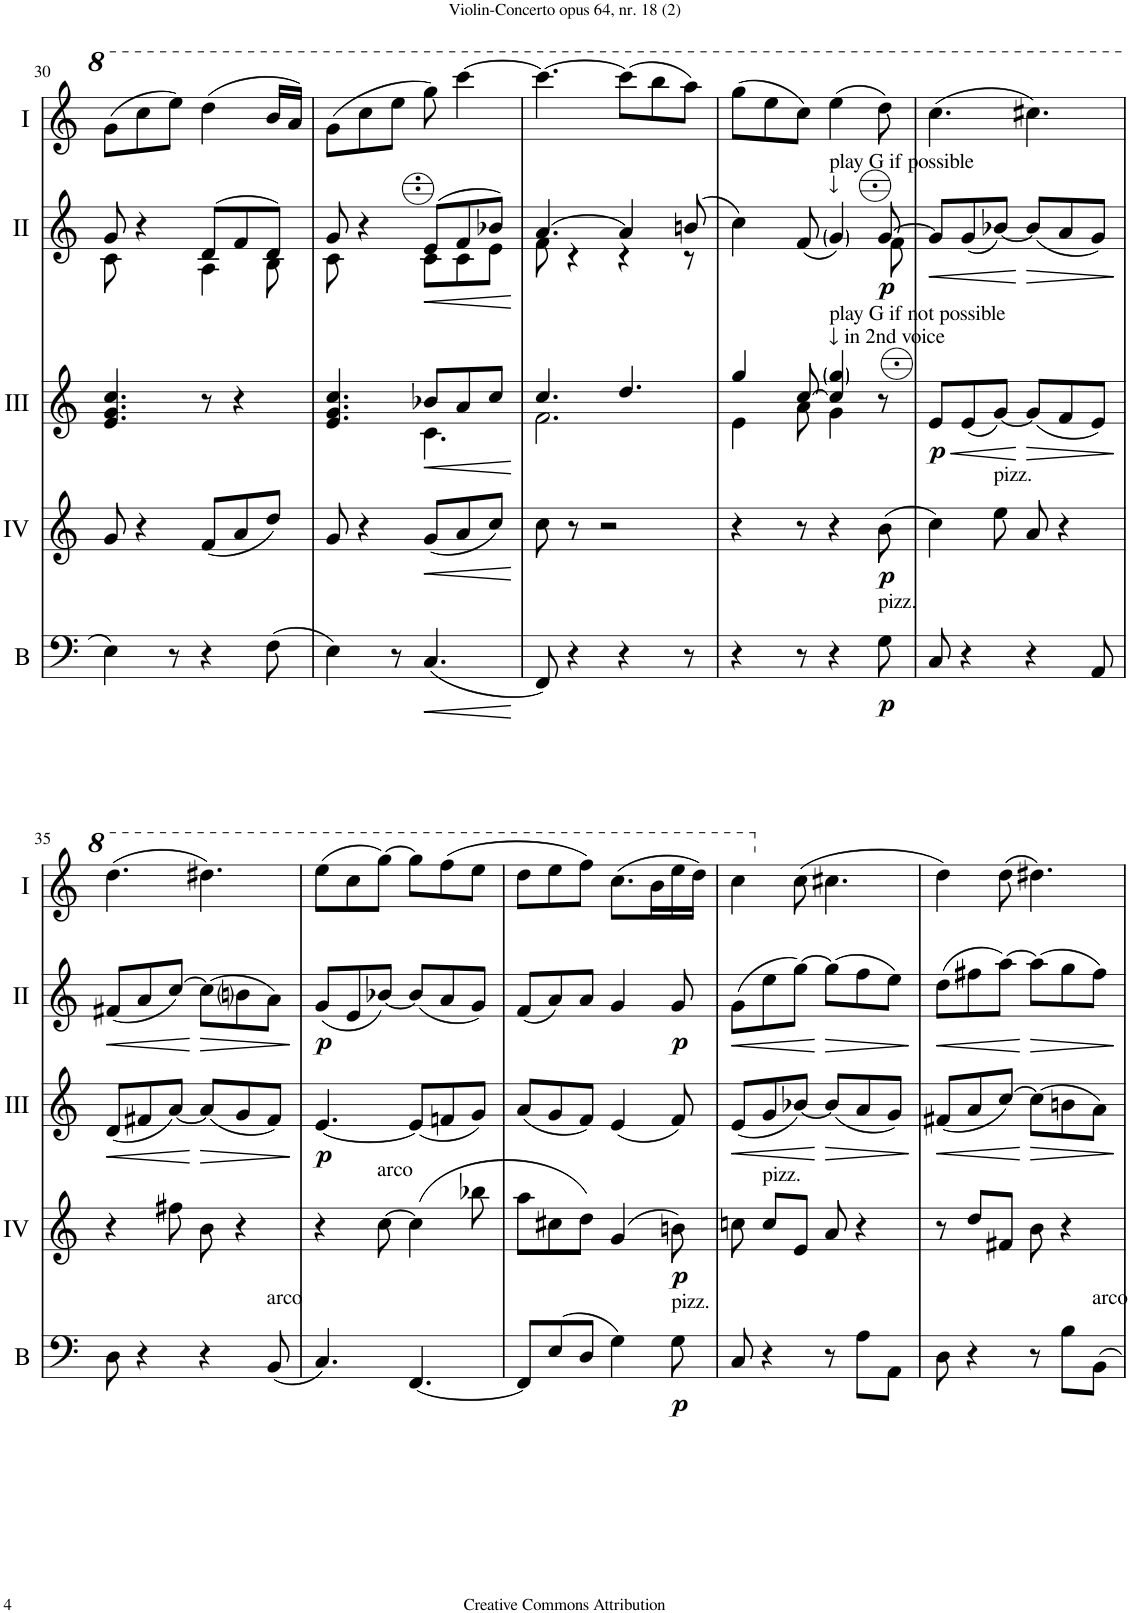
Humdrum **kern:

**kern	**dynam	**kern	**dynam	**kern	**dynam	**kern	**dynam	**kern
*part5	*part5	*part4	*part4	*part3	*part3	*part2	*part2	*part1
*staff5	*staff5	*staff4	*staff4	*staff3	*staff3	*staff2	*staff2	*staff1
*I"Bass	*	*I"Acc. 4	*	*I"Acc. 3	*	*I"Acc. 2	*	*I"Acc. 1
*I'B	*	*	*	*	*	*	*	*
!!LO:PB:g=z
*clefF4	*	*clefG2	*	*clefG2	*	*clefG2	*	*clefG2
*Trd7c12	*	*Trd7c12	*	*	*	*	*	*
*k[]	*	*k[]	*	*k[]	*	*k[]	*	*k[]
*M6/8	*	*M6/8	*	*M6/8	*	*M6/8	*	*M6/8
=30	=30	=30	=30	=30	=30	=30	=30	=30
*	*	*	*	*	*	*^	*	*
4E\	.	8g/	.	4.E/ 4.G/ 4.c/	.	8g/	8c\	.	(8gg\L
.	.	4r	.	.	.	4r	4ryy	.	8ccc\
8r	.	.	.	.	.	.	.	.	8eee\J)
4r	.	(8f/L	.	8r	.	(8d/L	4A\	.	(4ddd\
.	.	8a/	.	4r	.	8f/	.	.	.
(8F\	.	8dd/J)	.	.	.	8d/J)	8B\	.	16bb/LL
.	.	.	.	.	.	.	.	.	16aa/JJ)
=31	=31	=31	=31	=31	=31	=31	=31	=31	=31
*	*	*	*	*^	*	*	*	*	*
4E\)	.	8g/	.	4.E/ 4.G/ 4.c/	4.ryy	.	8g/	8c\	.	(8gg\L
.	.	4r	.	.	.	.	4r	4ryy	.	8ccc\
8r	.	.	.	.	.	.	.	.	.	8eee\J
!	!LO:HP:b	!	!LO:HP:b	!	!	!LO:HP:b	!	!	!LO:HP:b	!
(4.C/	<	(8g/L	<	8B-X/L	4.C\	<	(8e/L	8c\L	<	8ggg\)
.	.	8a/	.	8A/	.	.	8f/	8c\	.	[4cccc\
.	.	8cc/J)	.	8c/J	.	.	8b-X/J)	8e\J	.	.
*	*	*	*	*v	*v	*	*	*	*	*
*	*	*	*	*	*	*v	*v	*	*
.	[	.	[	.	[	.	[	.
=32	=32	=32	=32	=32	=32	=32	=32	=32
*	*	*	*	*^	*	*^	*	*
8FF/)	.	8cc\	.	4.c/	2.F\	.	[4.a/	8f\	.	4.cccc\_
4r	.	8r	.	.	.	.	.	4r	.	.
.	.	2r	.	.	.	.	.	.	.	.
4r	.	.	.	4.d/	.	.	4a/]	4r	.	(8cccc\L]
.	.	.	.	.	.	.	.	.	.	8bbb\
8r	.	.	.	.	.	.	(8bn/	8r	.	8aaa\J)
=33	=33	=33	=33	=33	=33	=33	=33	=33	=33	=33
4r	.	4r	.	4g/	4E\	.	4cc\)	4ryy	.	(8ggg\L
.	.	.	.	.	.	.	.	.	.	8eee\
8r	.	8r	.	[8c/	8A\	.	(8f/	8ryy	.	8ccc\J)
!	!	!	!	!	!	!	!LO:TX:a:t=play G if possible	!	!	!
!	!	!	!	!	!	!	!LO:TX:a:t=↓	!	!	!
!	!	!	!	!LO:TX:a:t=play G if not possible	!	!	!	!	!	!
!	!	!	!	!LO:TX:a:t=↓ in 2nd voice	!	!	!	!	!	!
4r	.	4r	.	4c/] 4g/	4G\	.	4g/)	4ryy	.	(4eee\
!LO:TX:a:t=pizz.	!	!	!	!	!	!	!	!	!	!
!	!LO:DY:b	!	!LO:DY:b	!	!	!	!	!	!LO:DY:b	!
8G\	p	(8b\	p	8r	8ryy	.	[8g/	8f\	p	8ddd\)
=34	=34	=34	=34	=34	=34	=34	=34	=34	=34	=34
!	!	!	!	!	!	!LO:HP:b	!	!	!LO:HP:b	!
!	!	!	!	!	!	!LO:DY:n=1:b	!	!	!	!
*	*	*	*	*v	*v	*	*	*	*	*
*	*	*	*	*	*	*v	*v	*	*
8C/	.	4cc\)	.	8e/L	< p	8g/L]	<	(4.ccc\
4r	.	.	.	(8e/	.	(8g/	.	.
!	!	!LO:TX:a:t=pizz.	!	!	!	!	!	!
.	.	8ee\	.	[8g/J)	.	[8b-X/J)	.	.
!	!	!	!	!	!LO:HP:n=1:b	!	!LO:HP:n=1:b	!
4r	.	8a/	.	(8g/L]	[ >	(8b-/L]	[ >	4.ccc#X\)
.	.	4r	.	8f/	.	8a/	.	.
8AA/	.	.	.	8e/J)	.	8g/J)	.	.
.	.	.	.	.	]	.	]	.
!!LO:LB:g=z
=35	=35	=35	=35	=35	=35	=35	=35	=35
!	!	!	!	!	!LO:HP:b	!	!LO:HP:b	!
8D\	.	4r	.	(8d/L	<	(8f#X/L	<	(4.ddd\
4r	.	.	.	8f#X/	.	8a/	.	.
.	.	8ff#X\	.	[8a/J)	.	[8cc/J)	.	.
!	!	!	!	!	!LO:HP:n=1:b	!	!LO:HP:n=1:b	!
4r	.	8b\	.	(8a/L]	[ >	(8cc\L]	[ >	4.ddd#X\)
.	.	4r	.	8g/	.	8bni\	.	.
!LO:TX:a:t=arco	!	!	!	!	!	!	!	!
(8BB/	.	.	.	8f#/J)	.	8a\J)	.	.
.	.	.	.	.	]	.	]	.
=36	=36	=36	=36	=36	=36	=36	=36	=36
!	!	!	!	!	!LO:DY:b	!	!LO:DY:b	!
4.C/)	.	4r	.	[4.e/	p	(8g/L	p	(8eee\L
.	.	.	.	.	.	8e/	.	8ccc\
!	!	!LO:TX:a:t=arco	!	!	!	!	!	!
.	.	[8cc\	.	.	.	[8b-X/J)	.	[8ggg\J)
[4.FF/	.	(4cc\]	.	(8e/L]	.	(8b-/L]	.	8ggg\L]
.	.	.	.	8fn/	.	8a/	.	(8fff\
.	.	8bb-X\	.	8g/J)	.	8g/J)	.	8eee\J
=37	=37	=37	=37	=37	=37	=37	=37	=37
8FF/L]	.	8aa\L	.	(8a/L	.	(8f/L	.	8ddd\L
(8E/	.	8cc#X\	.	8g/	.	8a/)	.	8eee\
8D/J	.	8dd\J)	.	8f/J)	.	8a/J	.	8fff\J)
4G\)	.	(4g/	.	(4e/	.	4g/	.	(8.ccc\L
.	.	.	.	.	.	.	.	16bb\L
!LO:TX:a:t=pizz.	!	!	!	!	!	!	!	!
!	!LO:DY:b	!	!LO:DY:b	!	!	!	!LO:DY:b	!
8G\	p	8bn\)	p	8f/)	.	8g/	p	16eee\
.	.	.	.	.	.	.	.	16ddd\JJ)
=38	=38	=38	=38	=38	=38	=38	=38	=38
!	!	!	!	!	!LO:HP:b	!	!LO:HP:b	!
8C/	.	8ccn\	.	(8e/L	<	(8g\L	<	4ccc\
!	!	!LO:TX:a:t=pizz.	!	!	!	!	!	!
4r	.	8cc/L	.	8g/	.	8ee\	.	.
.	.	8e/J	.	[8b-X/J)	.	[8gg\J)	.	(8cc\
!	!	!	!	!	!LO:HP:n=1:b	!	!LO:HP:n=1:b	!
8r	.	8a/	.	(8b-/L]	[ >	(8gg\L]	[ >	4.cc#X\
8A\L	.	4r	.	8a/	.	8ff\	.	.
8AA\J	.	.	.	8g/J)	.	8ee\J)	.	.
.	.	.	.	.	]	.	]	.
=39	=39	=39	=39	=39	=39	=39	=39	=39
!	!	!	!	!	!LO:HP:b	!	!LO:HP:b	!
8D\	.	8r	.	(8f#X/L	<	(8dd\L	<	4dd\)
4r	.	8dd/L	.	8a/	.	8ff#X\	.	.
.	.	8f#X/J	.	[8cc/J)	.	[8aa\J)	.	(8dd\
!	!	!	!	!	!LO:HP:n=1:b	!	!LO:HP:n=1:b	!
8r	.	8b\	.	(8cc\L]	[ >	(8aa\L]	[ >	4.dd#X\)
8B\L	.	4r	.	8bn\	.	8gg\	.	.
!LO:TX:a:t=arco	!	!	!	!	!	!	!	!
8BB\J	.	.	.	8a\J)	.	8ff#\J)	.	.
.	.	.	.	.	]	.	]	.
=	=	=	=	=	=	=	=	=
*-	*-	*-	*-	*-	*-	*-	*-	*-
